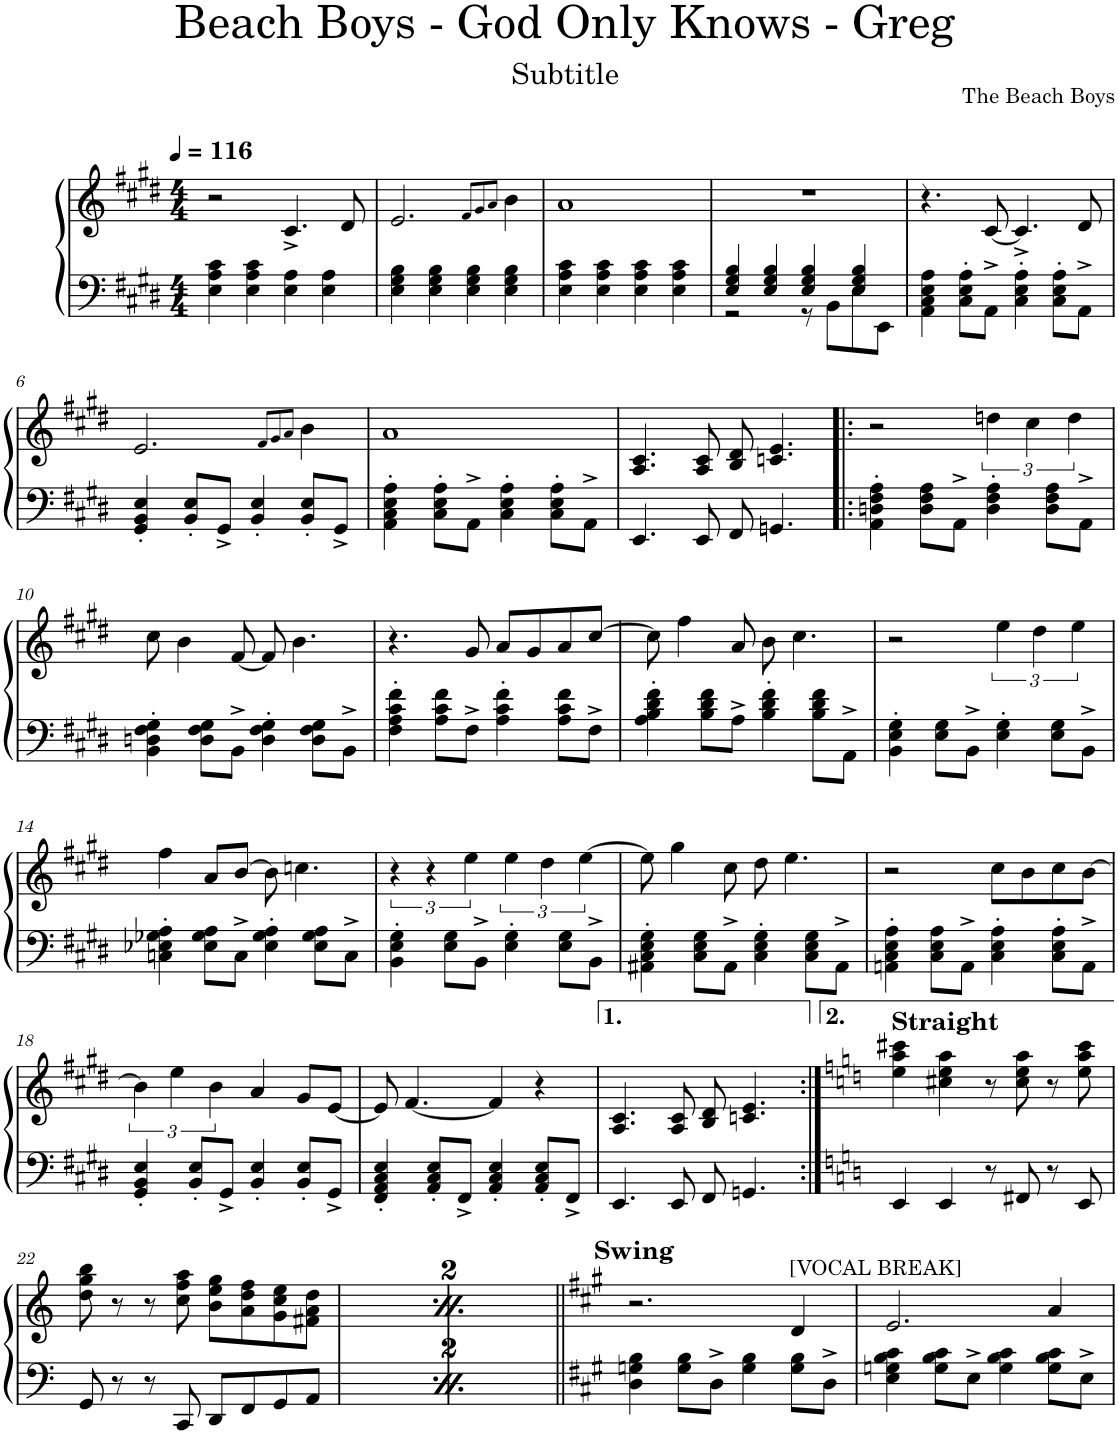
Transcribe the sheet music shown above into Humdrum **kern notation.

**kern	**kern
*part1	*part1
*staff2	*staff1
*I"Piano	*
*I'Pno.	*
*clefF4	*clefG2
*k[f#c#g#d#]	*k[f#c#g#d#]
*M4/4	*M4/4
*MM116	*MM116
=1	=1
4E\ 4A\ 4c#\	2r
4E\ 4A\ 4c#\	.
4E\ 4A\	4.c#^/
4E\ 4A\	.
.	8d#/
=2	=2
4E\ 4G#\ 4B\	2.e/
4E\ 4G#\ 4B\	.
4E\ 4G#\ 4B\	.
.	8qf#/L
.	8qg#/
.	8qa/J
4E\ 4G#\ 4B\	4b\
=3	=3
4E\ 4A\ 4c#\	1a
4E\ 4A\ 4c#\	.
4E\ 4A\ 4c#\	.
4E\ 4A\ 4c#\	.
=4	=4
*^	*
4E/ 4G#/ 4B/	2r	1r
4E/ 4G#/ 4B/	.	.
4E/ 4G#/ 4B/	8r	.
.	8BB\L	.
4E/ 4G#/ 4B/	8E\	.
.	8EE\J	.
*v	*v	*
=5	=5
4AA\ 4C#\ 4E\ 4A\	4.r
8C#\' 8E\' 8A\'L	.
8AA^\J	[8c#/
4C#\' 4E\' 4A\'	4.c#^/]
8C#\' 8E\' 8A\'L	.
8AA^\J	8d#/
!!LO:LB:g=z
=6	=6
4GG#/' 4BB/' 4E/'	2.e/
8BB/' 8E/'L	.
8GG#^/J	.
4BB/' 4E/'	.
.	8qf#/L
.	8qg#/
.	8qa/J
8BB/' 8E/'L	4b\
8GG#^/J	.
=7	=7
4AA\' 4C#\' 4E\' 4A\'	1a
8C#\' 8E\' 8A\'L	.
8AA^\J	.
4C#\' 4E\' 4A\'	.
8C#\' 8E\' 8A\'L	.
8AA^\J	.
=8	=8
4.EE/	4.A/ 4.c#/
8EE/	8A/ 8c#/
8FF#/	8B/ 8d#/
4.GGn/	4.cn/ 4.e/
=9!|:	=9!|:
4AA\' 4Dn\' 4F#\' 4A\'	2r
8D\ 8F#\ 8A\L	.
8AA^\J	.
4D\' 4F#\' 4A\'	6ddn\
.	6cc#\
8D\ 8F#\ 8A\L	.
.	6dd\
8AA^\J	.
!!LO:LB:g=z
=10	=10
4BB\' 4Dn\' 4F#\' 4G#\'	8cc#\
.	4b\
8D\ 8F#\ 8G#\L	.
8BB^\J	[8f#/
4D\' 4F#\' 4G#\'	8f#/]
.	4.b\
8D\ 8F#\ 8G#\L	.
8BB^\J	.
=11	=11
4F#\' 4A\' 4c#\' 4f#\'	4.r
8A\ 8c#\ 8f#\L	.
8F#^\J	8g#/
4A\' 4c#\' 4f#\'	8a/L
.	8g#/
8A\ 8c#\ 8f#\L	8a/
8F#^\J	[8cc#/J
=12	=12
4A\' 4B\' 4d#\' 4f#\'	8cc#\]
.	4ff#\
8B\ 8d#\ 8f#\L	.
8A^\J	8a/
4B\' 4d#\' 4f#\'	8b\
.	4.cc#\
8B\ 8d#\ 8f#\L	.
8AA^\J	.
=13	=13
4BB\' 4E\' 4G#\'	2r
8E\ 8G#\L	.
8BB^\J	.
4E\' 4G#\'	6ee\
.	6dd#\
8E\ 8G#\L	.
.	6ee\
8BB^\J	.
!!LO:LB:g=z
=14	=14
4Cn\' 4E-X\' 4G-X\' 4A\'	4ff#\
8E-\ 8G-\ 8A\L	8a/L
8C^\J	[8b/J
4E-\' 4G-\' 4A\'	8b\]
.	4.ccn\
8E-\ 8G-\ 8A\L	.
8C^\J	.
=15	=15
4BB\' 4E\' 4G#\'	6r
.	6r
8E\ 8G#\L	.
.	6ee\
8BB^\J	.
4E\' 4G#\'	6ee\
.	6dd#\
8E\ 8G#\L	.
.	[6ee\
8BB^\J	.
=16	=16
4AA#X\' 4C#\' 4E\' 4G#\'	8ee\]
.	4gg#\
8C#\ 8E\ 8G#\L	.
8AA#^\J	8cc#\
4C#\' 4E\' 4G#\'	8dd#\
.	4.ee\
8C#\ 8E\ 8G#\L	.
8AA#^\J	.
=17	=17
4AAn\' 4C#\' 4E\' 4A\'	2r
8C#\ 8E\ 8A\L	.
8AA^\J	.
4C#\' 4E\' 4A\'	8cc#\L
.	8b\
8C#\' 8E\' 8A\'L	8cc#\
8AA^\J	[8b\J
!!LO:LB:g=z
=18	=18
4GG#/' 4BB/' 4E/'	6b\]
.	6ee\
8BB/' 8E/'L	.
.	6b\
8GG#^/J	.
4BB/' 4E/'	4a/
8BB/' 8E/'L	8g#/L
8GG#^/J	[8e/J
=19	=19
4FF#/' 4AA/' 4C#/' 4E/'	8e/]
.	[4.f#/
8AA/' 8C#/' 8E/'L	.
8FF#^/J	.
4AA/' 4C#/' 4E/'	4f#/]
8AA/' 8C#/' 8E/'L	4r
8FF#^/J	.
=20	=20
4.EE/	4.A/ 4.c#/
8EE/	8A/ 8c#/
8FF#/	8B/ 8d#/
4.GGn/	4.cn/ 4.e/
=21:|!	=21:|!
*k[]	*k[]
!	!LO:TX:a:B:t=Straight
4EE/	4ee\ 4aa\ 4ccc#X\
4EE/	4cc#X\ 4ee\ 4aa\
8r	8r
8FF#X/	8cc#\ 8ee\ 8aa\
8r	8r
8EE/	8ee\ 8aa\ 8ccc#\
!!LO:LB:g=z
=22	=22
8GG/	8dd\ 8gg\ 8bb\
8r	8r
8r	8r
8CC/	8cc\ 8ff\ 8aa\
8DD/L	8b\ 8ee\ 8gg\L
8FF/	8a\ 8dd\ 8ff\
8GG/	8g\ 8cc\ 8ee\
8AA/J	8f#X\ 8a\ 8dd\J
=23	=23
!	!LO:TX:a:B:t=Straight
4EE/	4ee\ 4aa\ 4ccc#X\
4EE/	4cc#X\ 4ee\ 4aa\
8r	8r
8FF#X/	8cc#\ 8ee\ 8aa\
8r	8r
8EE/	8ee\ 8aa\ 8ccc#\
=24	=24
8GG/	8dd\ 8gg\ 8bb\
8r	8r
8r	8r
8CC/	8cc\ 8ff\ 8aa\
8DD/L	8b\ 8ee\ 8gg\L
8FF/	8a\ 8dd\ 8ff\
8GG/	8g\ 8cc\ 8ee\
8AA/J	8f#X\ 8a\ 8dd\J
=25||	=25||
*k[f#c#g#]	*k[f#c#g#]
!	!LO:TX:a:B:t=Swing
4D\ 4Gn\ 4B\	2.r
8G\ 8B\L	.
8D^\J	.
4G\ 4B\	.
!	!LO:TX:a:t=[VOCAL BREAK]
8G\ 8B\L	4d/
8D^\J	.
=26	=26
4E\ 4Gn\ 4B\ 4c#\	2.e/
8G\ 8B\ 8c#\L	.
8E^\J	.
4G\ 4B\ 4c#\	.
8G\ 8B\ 8c#\L	4a/
8E^\J	.
=	=
*-	*-
